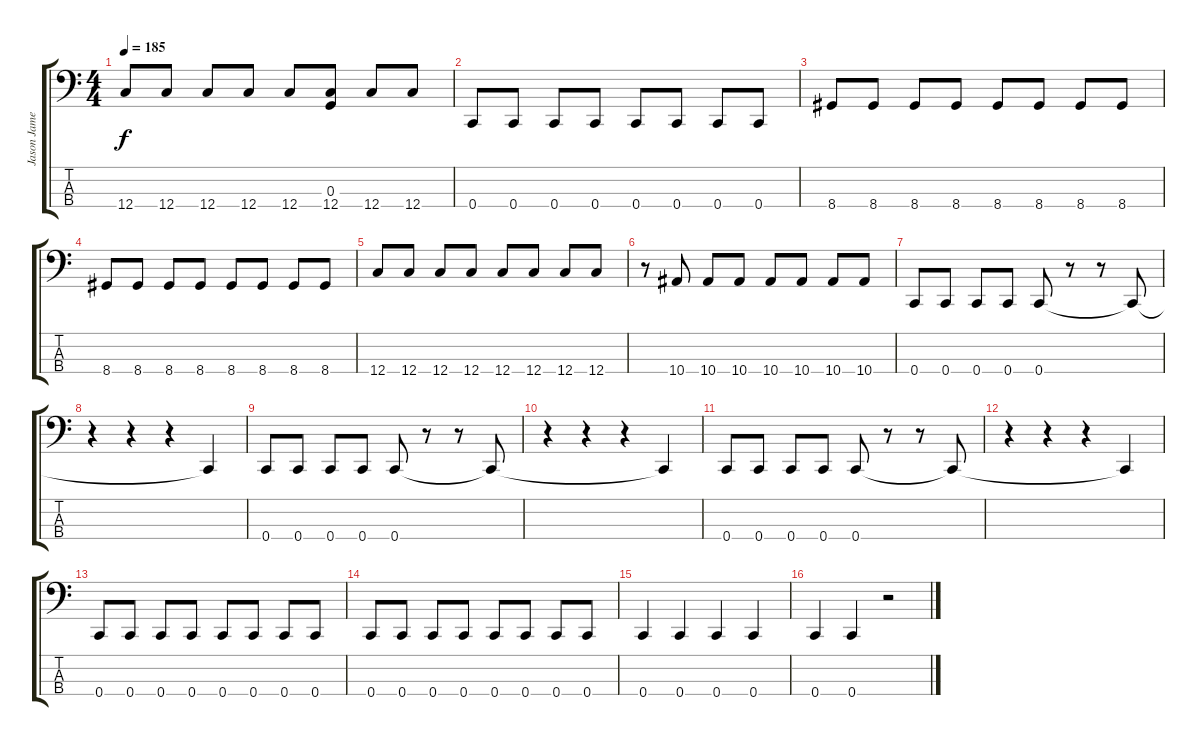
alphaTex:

\track ("Jason James" "Jason Jame") {instrument electricbasspick}
\staff {score tabs}
\tuning (F2 C2 G1 C1) {hide}
\ts (4 4)
\tempo 185
\clef f4
\ks c
12.4.8{dy f} 12.4.8 12.4.8 12.4.8 12.4.8 (0.3 12.4).8 12.4.8 12.4.8 |
0.4.8 0.4.8 0.4.8 0.4.8 0.4.8 0.4.8 0.4.8 0.4.8 |
8.4.8 8.4.8 8.4.8 8.4.8 8.4.8 8.4.8 8.4.8 8.4.8 |
8.4.8 8.4.8 8.4.8 8.4.8 8.4.8 8.4.8 8.4.8 8.4.8 |
12.4.8 12.4.8 12.4.8 12.4.8 12.4.8 12.4.8 12.4.8 12.4.8 |
r.8 10.4.8 10.4.8 10.4.8 10.4.8 10.4.8 10.4.8 10.4.8 |
0.4.8 0.4.8 0.4.8 0.4.8 0.4.8 r.8 r.8 0.4{t}.8 |
r.4 r.4 r.4 0.4{t}.4 |
0.4.8 0.4.8 0.4.8 0.4.8 0.4.8 r.8 r.8 0.4{t}.8 |
r.4 r.4 r.4 0.4{t}.4 |
0.4.8 0.4.8 0.4.8 0.4.8 0.4.8 r.8 r.8 0.4{t}.8 |
r.4 r.4 r.4 0.4{t}.4 |
0.4.8 0.4.8 0.4.8 0.4.8 0.4.8 0.4.8 0.4.8 0.4.8 |
0.4.8 0.4.8 0.4.8 0.4.8 0.4.8 0.4.8 0.4.8 0.4.8 |
0.4.4 0.4.4 0.4.4 0.4.4 |
0.4.4 0.4.4 r.2
